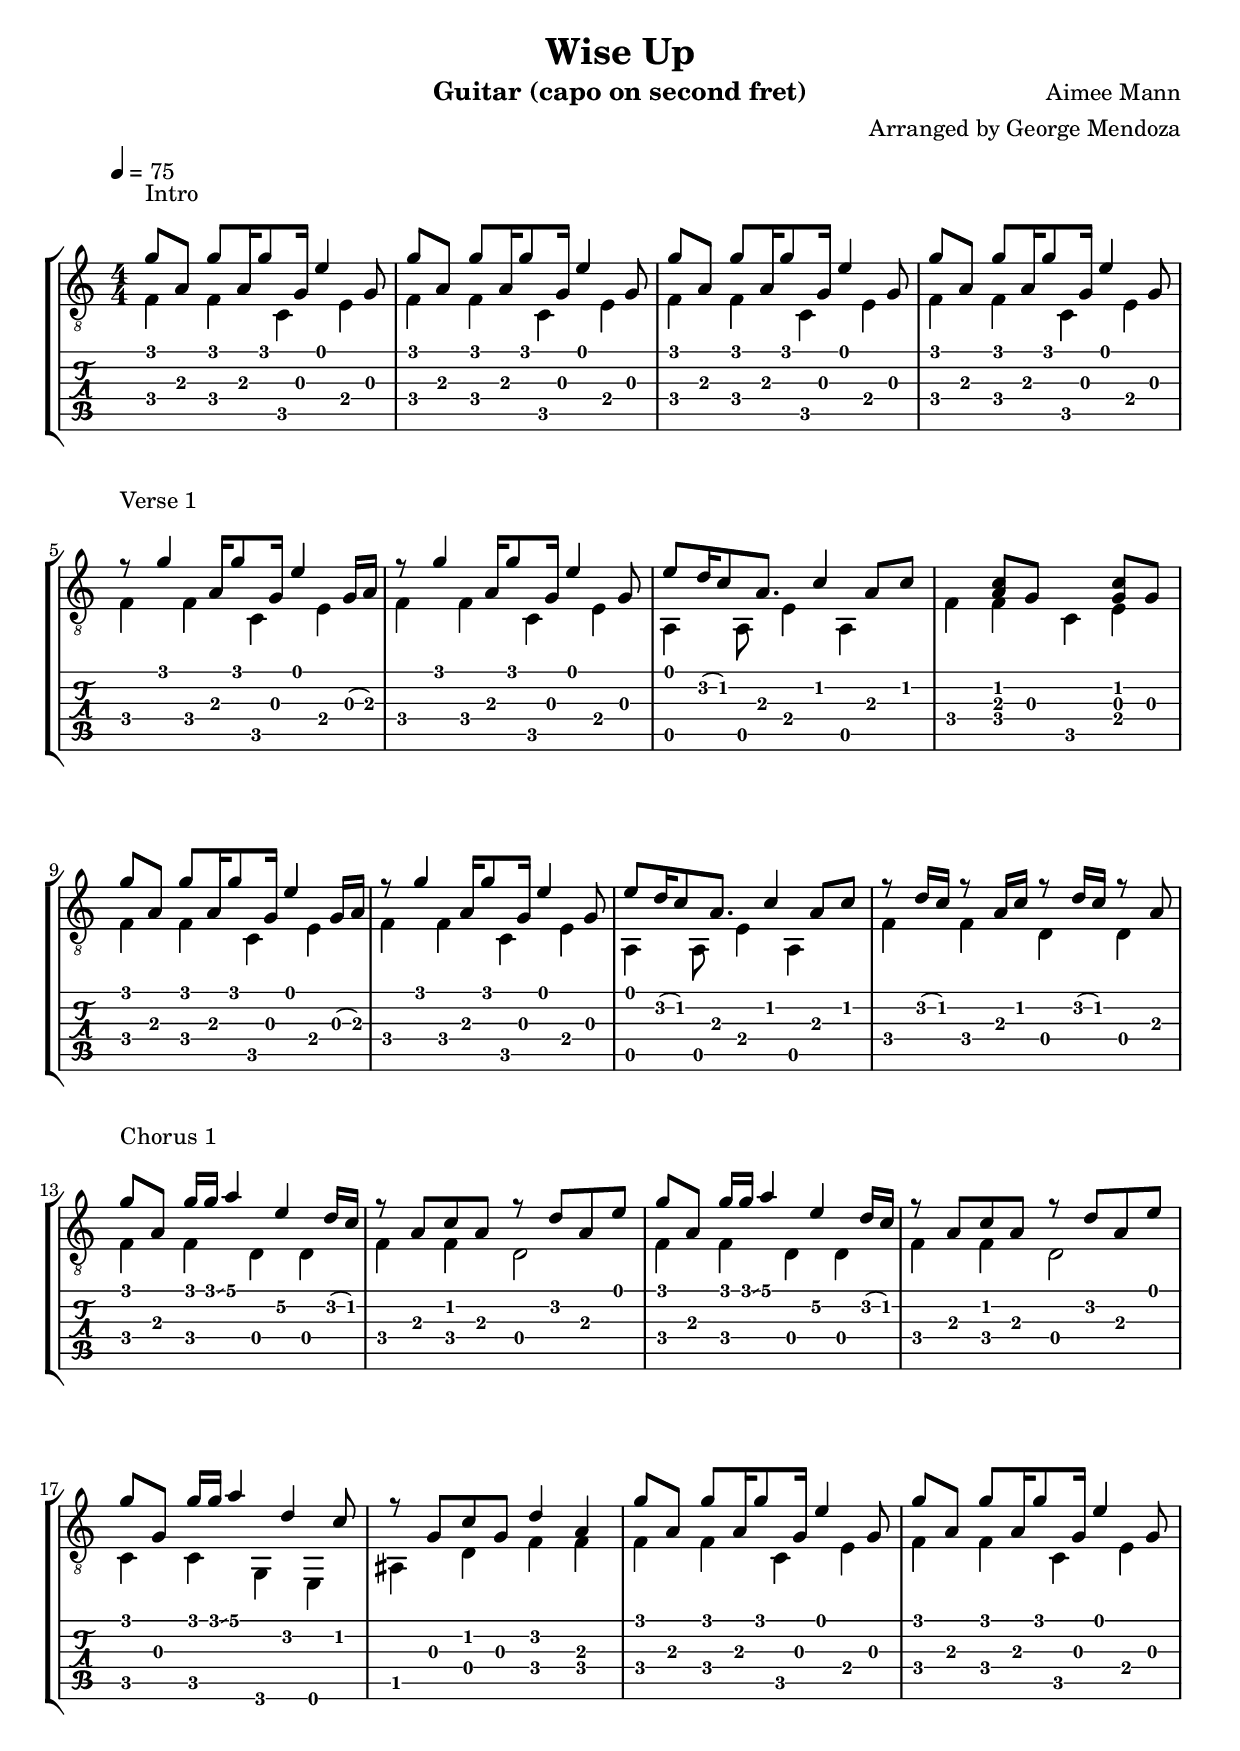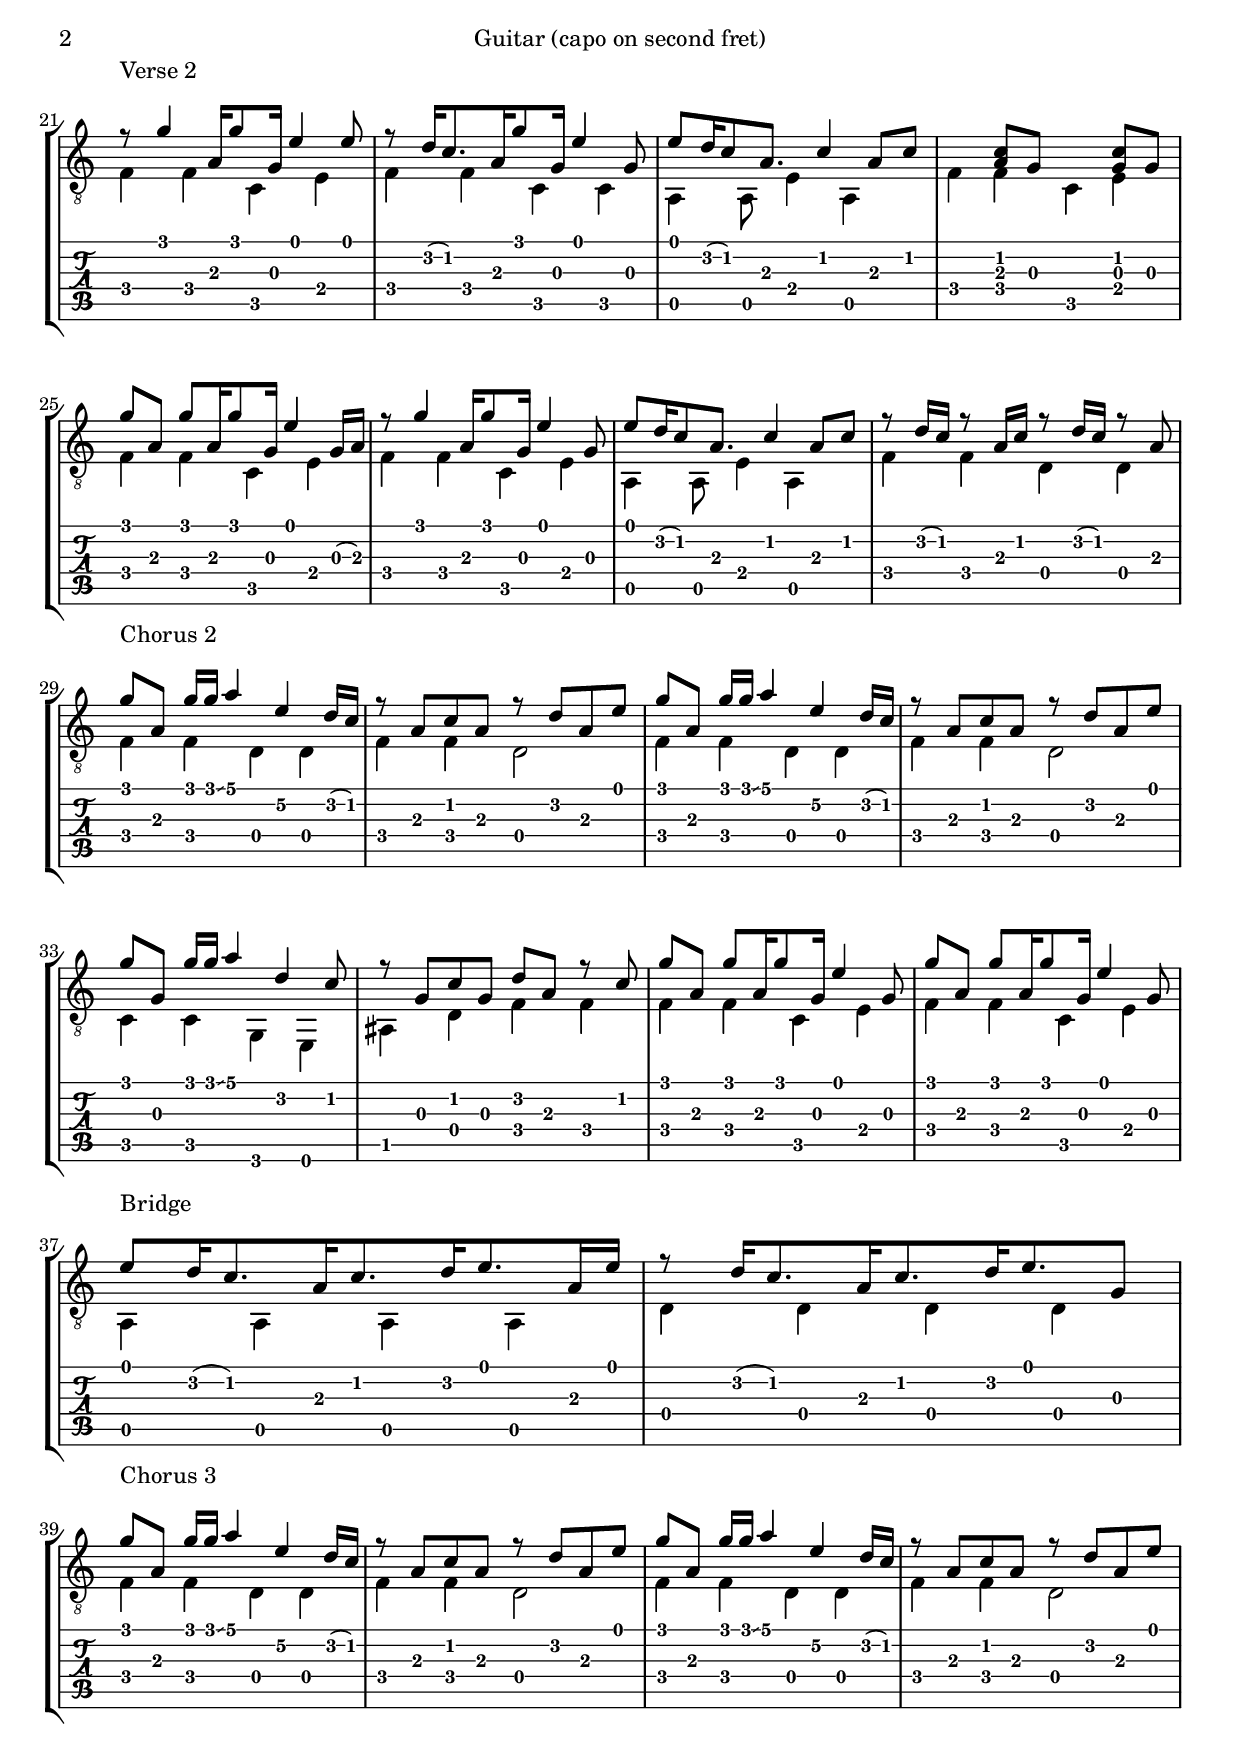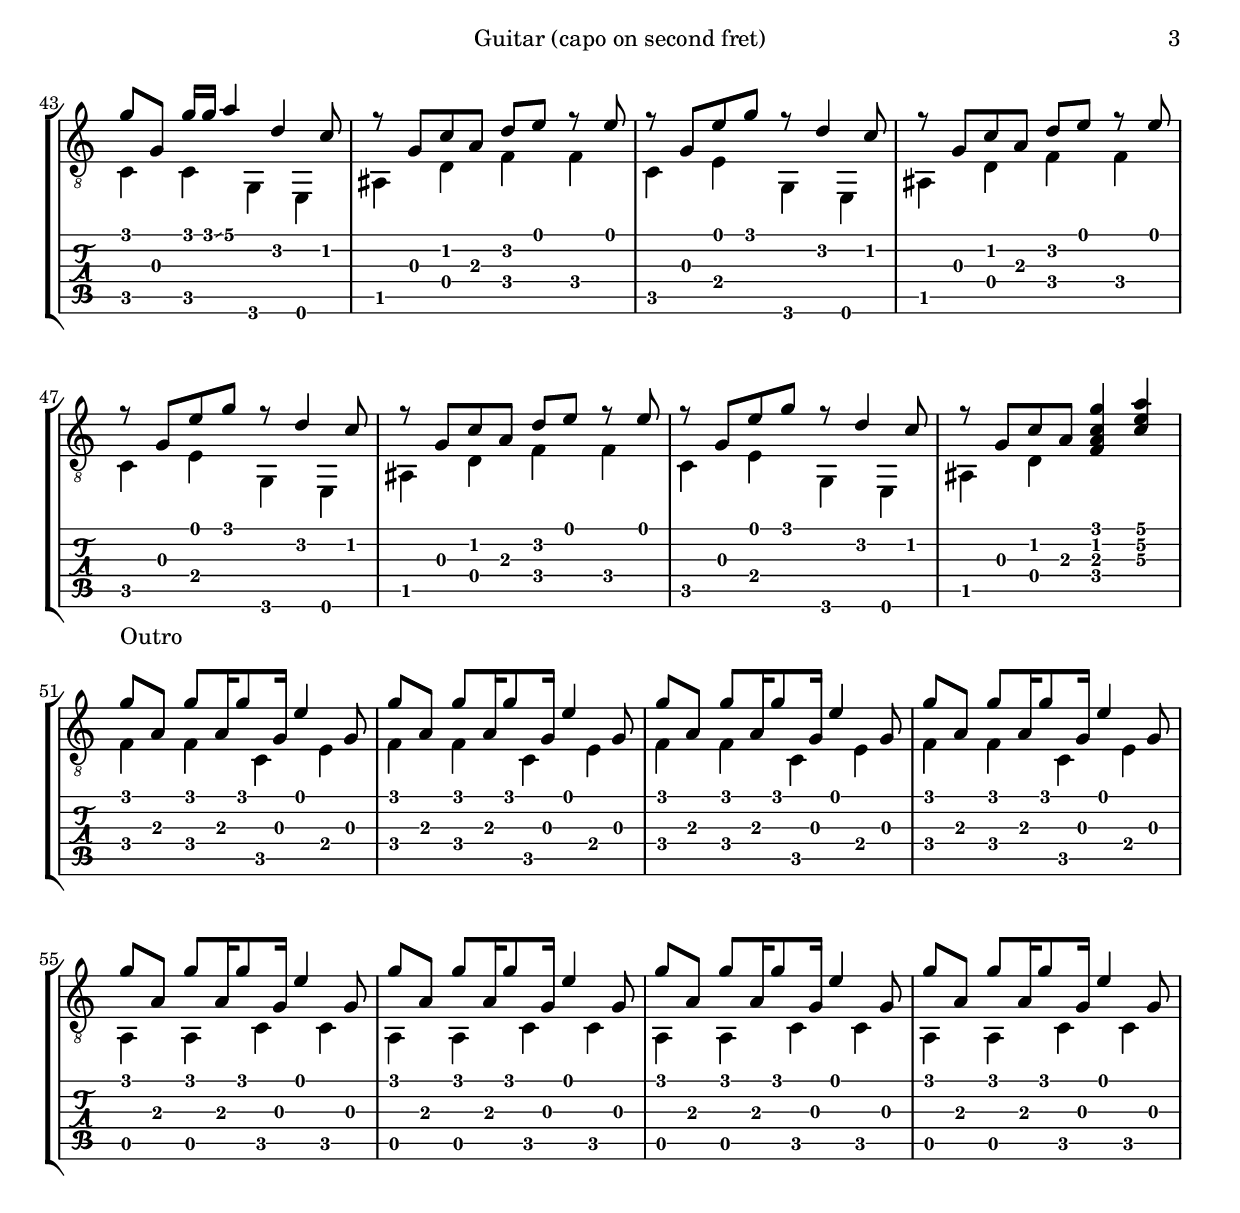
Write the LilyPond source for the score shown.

\version "2.12.3"
\include "english.ly"

\paper {
 indent = #0
}

\header {
  title = "Wise Up"
  composer = "Aimee Mann"
  arranger = "Arranged by George Mendoza"
  instrument = "Guitar (capo on second fret)"
}

%-----------------------------------------------------------------------
% Bars

vOneBarBeforeYouSign = { r8 <d'\2>16( <c'\2>8.) <a\3>16 <c'\2>8. <d'\2>16 <e'\1>8. <g\3>8 }
vTwoBarBeforeYouSign = { <d\4>4 <d\4>4 <d\4>4 <d\4>4 }

vOneBarBeganIt = { \skip 4 <a\3 c'\2 >8 <g\3>8 \skip 4 <g\3 c'\2 >8 <g\3>8 }
vTwoBarBeganIt = { <f\4>4 <f\4>4 <c\5>4 <e\4>4 }

vOneBarItThough = { r8 <d'\2>16( <c'\2>16) r8 <a\3>16 <c'\2>16 r8 <d'\2>16( <c'\2>16) r8 <a\3>8 }
vTwoBarItThough = { <f\4>4 <f\4>4 <d\4>4 <d\4>4 }

vOneBarFDm = { r8 <a\3>8 <c'\2>8 <a\3>8 r8 <d'\2>8 <a\3>8 <e'\1>8 }
vTwoBarFDm = { <f\4>4 <f\4>4 <d\4>2 }

vOneBarIntro = { <g'\1>8 <a\3>8 <g'\1>8 <a\3>16 <g'\1>8 <g\3>16 <e'\1>4 <g\3>8 }
vTwoBarIntro = { <f\4>4 <f\4>4 <c\5>4  <e\4>4 }

vOneBarItsNot = { r8 <g'\1>4 <a\3>16 <g'\1>8 <g\3>16 <e'\1>4 <g\3>16( <a\3>16) }
vTwoBarItsNot = { <f\4>4 <f\4>4 <c\5>4 <e\4>4 }

vOneBarItsNotGoingToStop = { <g'\1>8 <a\3>8 <g'\1>16 <g'\1>16\glissando <a'\1>4 <e'\2>4 <d'\2>16( <c'\2>16) }
vTwoBarItsNotGoingToStop = { <f\4>4 <f\4>4 <d\4>4 <d\4>4 }

vOneBarItsNotGoingToStopCcge = { <g'\1>8 <g\3>8 <g'\1>16 <g'\1>16\glissando <a'\1>4 <d'\2>4 <c'\2>8 }
vTwoBarItsNotGoingToStopCcge = { <c\5>4 <c\5>4 <g,\6>4 <e,\6>4 }

vOneBarItsNotGoingToStopCcgeTwo = { r8 <g\3>8 <e'\1>8 <g'\1>8 r8 <d'\2>4 <c'\2>8 }
vTwoBarItsNotGoingToStopCcgeTwo = { <c\5>4 <e\4>4 <g,\6>4 <e,\6>4 }

vOneBarOutro = { <g'\1>8 <a\3>8 <g'\1>8 <a\3>16 <g'\1>8 <g\3>16 <e'\1>4 <g\3>8 }
vTwoBarOutro = { <a,\5>4 <a,\5>4 <c\5>4  <c\5>4 }

vOneBarPrepareAList = { <e'\1>8 <d'\2>16( <c'\2>8.) <a\3>16 <c'\2>8. <d'\2>16 <e'\1>8. <a\3>16 <e'\1>16 }
vTwoBarPrepareAList = { <a,\5>4 <a,\5>4 <a,\5>4 <a,\5>4 }

vOneBarSoJustGiveUp = { r8 <g\3>8 <c'\2>8 <a\3>8 <a\3 c'\2 g'\1 f\4 >4 <c'\3 e'\2 a'\1 >4 }
vTwoBarSoJustGiveUp = { <as,\5>4 <d\4>4 \skip 2 }

vOneBarTheresACure = { r8 <d'\2>16( <c'\2>8.) <a\3>16 <g'\1>8 <g\3>16 <e'\1>4 <g\3>8 }
vTwoBarTheresACure = { <f\4>4 <f\4>4 <c\5>4 <c\5>4 }

vOneBarTilYouWiseUp = { r8 <g\3>8 <c'\2>8 <g\3>8 <d'\2>4 <a\3>4 }
vTwoBarTilYouWiseUp = { <as,\5>4 <d\4>4 <f\4>4 <f\4>4 }

vOneBarTilYouWiseUpTwo = { r8 <g\3>8 <c'\2>8 <g\3>8 <d'\2>8 <a\3>8 r8 <c'\2>8 }
vTwoBarTilYouWiseUpTwo = { <as,\5>4 <d\4>4 <f\4>4 <f\4>4 }

vOneBarTilYouWiseUpThree = { r8 <g\3>8 <c'\2>8 <a\3>8 <d'\2>8 <e'\1>8 r8 <e'\1>8 }
vTwoBarTilYouWiseUpThree = { <as,\5>4 <d\4>4 <f\4>4 <f\4>4 }

vOneBarWhatYouThought = { r8 <g'\1>4 <a\3>16 <g'\1>8 <g\3>16 <e'\1>4 <g\3>8 }
vTwoBarWhatYouThought = { <f\4>4 <f\4>4 <c\5>4 <e\4>4 }

vOneBarWhenYouFirst = { <e'\1>8 <d'\2>16( <c'\2>8) <a\3>8. <c'\2>4 <a\3>8 <c'\2>8 }
vTwoBarWhenYouFirst = { <a,\5>4 <a,\5>8 <e\4>4 <a,\5>4 \skip 8 }

vOneBarYouGot = { <g'\1>8 <a\3>8 <g'\1>8 <a\3>16 <g'\1>8 <g\3>16 <e'\1>4 <g\3>16( <a\3>16) }
vTwoBarYouGot = { <f\4>4 <f\4>4 <c\5>4 <e\4>4 }

vOneBarYoureSure = { r8 <g'\1>4 <a\3>16 <g'\1>8 <g\3>16 <e'\1>4 <e'\1>8 }
vTwoBarYoureSure = { <f\4>4 <f\4>4 <c\5>4 <e\4>4 }


%-----------------------------------------------------------------------
% Lines

vOneLineChorusOneLineOne = { \vOneBarItsNotGoingToStop \vOneBarFDm \vOneBarItsNotGoingToStop \vOneBarFDm \break }
vTwoLineChorusOneLineOne = { \vTwoBarItsNotGoingToStop \vTwoBarFDm \vTwoBarItsNotGoingToStop \vTwoBarFDm \break }

vOneLineIntroLineOne = { \vOneBarIntro \vOneBarIntro \vOneBarIntro \vOneBarIntro \break }
vTwoLineIntroLineOne = { \vTwoBarIntro \vTwoBarIntro \vTwoBarIntro \vTwoBarIntro \break }

vOneLineVerseOneLineTwo = { \vOneBarYouGot \vOneBarWhatYouThought \vOneBarWhenYouFirst \vOneBarItThough \break }
vTwoLineVerseOneLineTwo = { \vTwoBarYouGot \vTwoBarWhatYouThought \vTwoBarWhenYouFirst \vTwoBarItThough \break }

vOneLineVerseOneLineOne = { \vOneBarItsNot \vOneBarWhatYouThought \vOneBarWhenYouFirst \vOneBarBeganIt \break }
vTwoLineVerseOneLineOne = { \vTwoBarItsNot \vTwoBarWhatYouThought \vTwoBarWhenYouFirst \vTwoBarBeganIt \break }

vOneLineChorusOneLineTwo = { \vOneBarItsNotGoingToStopCcge \vOneBarTilYouWiseUp \vOneBarIntro \vOneBarIntro \break }
vTwoLineChorusOneLineTwo = { \vTwoBarItsNotGoingToStopCcge \vTwoBarTilYouWiseUp \vTwoBarIntro \vTwoBarIntro \break }

vOneLineVerseTwoLineOne = { \vOneBarYoureSure \vOneBarTheresACure \vOneBarWhenYouFirst \vOneBarBeganIt \break }
vTwoLineVerseTwoLineOne = { \vTwoBarYoureSure \vTwoBarTheresACure \vTwoBarWhenYouFirst \vTwoBarBeganIt \break }

vOneLineChorusTwoLineTwo = { \vOneBarItsNotGoingToStopCcge \vOneBarTilYouWiseUpTwo \vOneBarIntro \vOneBarIntro \break }
vTwoLineChorusTwoLineTwo = { \vTwoBarItsNotGoingToStopCcge \vTwoBarTilYouWiseUpTwo \vTwoBarIntro \vTwoBarIntro \break }

vOneLineBridgeLineOne = { \vOneBarPrepareAList \vOneBarBeforeYouSign \break }
vTwoLineBridgeLineOne = { \vTwoBarPrepareAList \vTwoBarBeforeYouSign \break }

vOneLineChorusThreeLineTwo = { \vOneBarItsNotGoingToStopCcge \vOneBarTilYouWiseUpThree \vOneBarItsNotGoingToStopCcgeTwo \vOneBarTilYouWiseUpThree \break }
vTwoLineChorusThreeLineTwo = { \vTwoBarItsNotGoingToStopCcge \vTwoBarTilYouWiseUpThree \vTwoBarItsNotGoingToStopCcgeTwo \vTwoBarTilYouWiseUpThree \break }

vOneLineChorusThreeLineThree = { \vOneBarItsNotGoingToStopCcgeTwo \vOneBarTilYouWiseUpThree \vOneBarItsNotGoingToStopCcgeTwo \vOneBarSoJustGiveUp \break }
vTwoLineChorusThreeLineThree = { \vTwoBarItsNotGoingToStopCcgeTwo \vTwoBarTilYouWiseUpThree \vTwoBarItsNotGoingToStopCcgeTwo \vTwoBarSoJustGiveUp \break }

vOneLineOutroLineTwo = { \vOneBarOutro \vOneBarOutro \vOneBarOutro \vOneBarOutro \break }
vTwoLineOutroLineTwo = { \vTwoBarOutro \vTwoBarOutro \vTwoBarOutro \vTwoBarOutro \break }


%-----------------------------------------------------------------------
% Stanzas

vOneStanzaIntro = { \vOneLineIntroLineOne }
vTwoStanzaIntro = { \vTwoLineIntroLineOne }

vOneStanzaVerseOne = { \vOneLineVerseOneLineOne \vOneLineVerseOneLineTwo }
vTwoStanzaVerseOne = { \vTwoLineVerseOneLineOne \vTwoLineVerseOneLineTwo }

vOneStanzaChorusOne = { \vOneLineChorusOneLineOne \vOneLineChorusOneLineTwo }
vTwoStanzaChorusOne = { \vTwoLineChorusOneLineOne \vTwoLineChorusOneLineTwo }

vOneStanzaVerseTwo = { \vOneLineVerseTwoLineOne \vOneLineVerseOneLineTwo }
vTwoStanzaVerseTwo = { \vTwoLineVerseTwoLineOne \vTwoLineVerseOneLineTwo }

vOneStanzaChorusTwo = { \vOneLineChorusOneLineOne \vOneLineChorusTwoLineTwo }
vTwoStanzaChorusTwo = { \vTwoLineChorusOneLineOne \vTwoLineChorusTwoLineTwo }

vOneStanzaBridge = { \vOneLineBridgeLineOne }
vTwoStanzaBridge = { \vTwoLineBridgeLineOne }

vOneStanzaChorusThree = { \vOneLineChorusOneLineOne \vOneLineChorusThreeLineTwo \vOneLineChorusThreeLineThree }
vTwoStanzaChorusThree = { \vTwoLineChorusOneLineOne \vTwoLineChorusThreeLineTwo \vTwoLineChorusThreeLineThree }

vOneStanzaOutro = { \vOneLineIntroLineOne \vOneLineOutroLineTwo }
vTwoStanzaOutro = { \vTwoLineIntroLineOne \vTwoLineOutroLineTwo }


%-----------------------------------------------------------------------
% Scores

vOneScoreTabOneScoreOne = { \vOneStanzaIntro \vOneStanzaVerseOne \vOneStanzaChorusOne \vOneStanzaVerseTwo \vOneStanzaChorusTwo \vOneStanzaBridge \vOneStanzaChorusThree \vOneStanzaOutro }
vTwoScoreTabOneScoreOne = { \vTwoStanzaIntro \vTwoStanzaVerseOne \vTwoStanzaChorusOne \vTwoStanzaVerseTwo \vTwoStanzaChorusTwo \vTwoStanzaBridge \vTwoStanzaChorusThree \vTwoStanzaOutro }


%-----------------------------------------------------------------------
% Voices

vOne = {
  \transposition d''
  \vOneScoreTabOneScoreOne
}

vTwo = {
  \transposition d'
  \vTwoScoreTabOneScoreOne
}


%-----------------------------------------------------------------------
% Stanza Headings

stanzaHeadings = {
  r1^"Intro" r r r
  r1^"Verse 1" r r r r r r r
  r1^"Chorus 1" r r r r r r r
  r1^"Verse 2" r r r r r r r
  r1^"Chorus 2" r r r r r r r
  r1^"Bridge" r
  r1^"Chorus 3" r r r r r r r r r r r
  r1^"Outro" r r r r r r r
}

%-----------------------------------------------------------------------

\score {
  \new StaffGroup <<
    \new Staff <<
      \tempo 4 = 75

      \clef "treble_8"

      \new Voice \with { \remove Rest_engraver } {
        \stanzaHeadings
      }

      \new Voice {
        \voiceOne
        \vOne
      }
      \new Voice {
        \voiceTwo
        \vTwo
      }
    >>

    \new TabStaff <<
      \new TabVoice {
        \slurUp
        \vOne
      }
      \new TabVoice {
        \slurUp
        \vTwo
      }
    >>
  >>

  \layout {
    \context { \Staff
      \override TimeSignature #'style = #'numbered
      \override StringNumber #'transparent = ##t
    }
    \context { \TabStaff
      \override TimeSignature #'style = #'numbered
    }
    \context { \Voice
      \remove Slur_engraver
    }
    \context { \TabVoice
      \remove Dots_engraver
      \remove Stem_engraver
      \remove Rest_engraver
    }
  }
}

% showLastLength = R1*4
\score {
  \new Staff \with {midiInstrument = #"acoustic guitar (nylon)"} <<
    \tempo 4 = 75

    \clef "treble_8"

    \new Voice {
      \unfoldRepeats {
        \vOne
      }
    }
    \new Voice {
      \unfoldRepeats {
        \vTwo
      }
    }
  >>

  \midi {}
}
